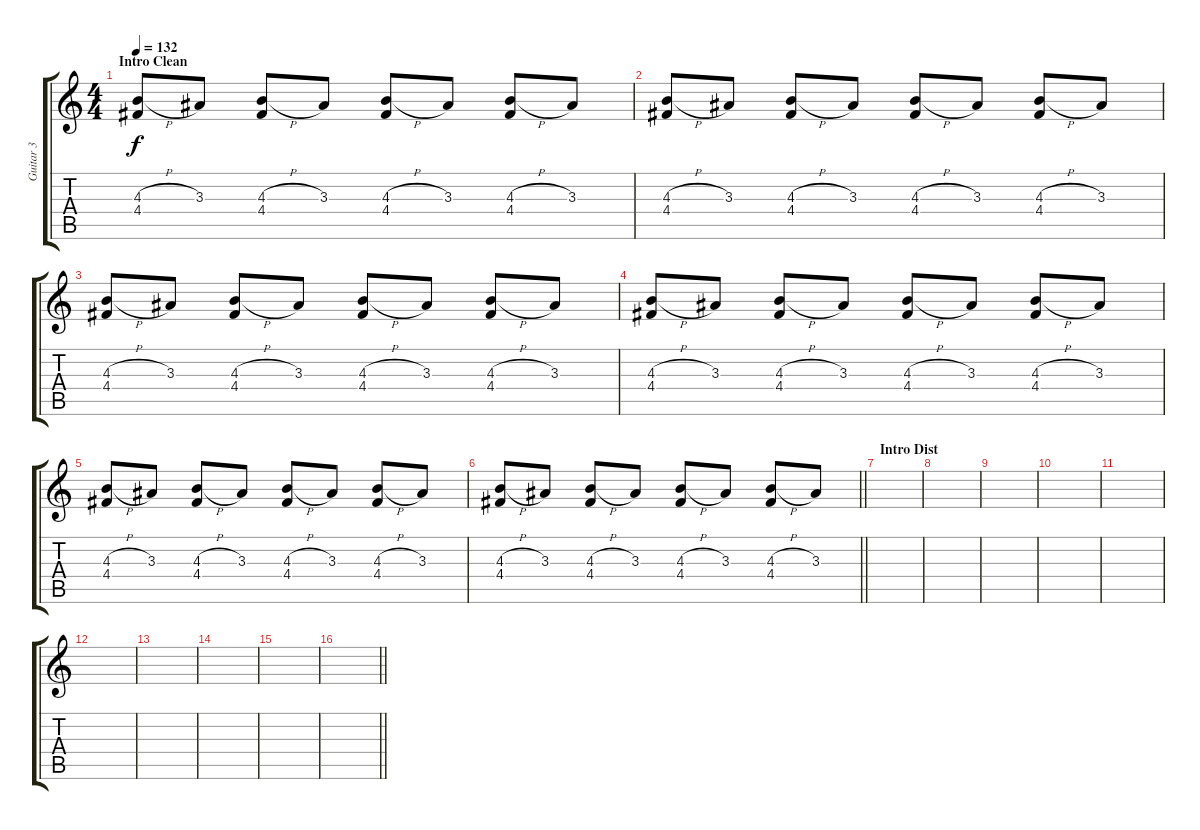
\track ("Guitar 3" "Guitar 3") {instrument electricguitarjazz}
\staff {score tabs}
\tuning (E4 B3 G3 D3 A2 E2) {hide}
\ts (4 4)
\section ("" "Intro Clean")
\tempo 132
\clef g2
\ks c
(4.3{h} 4.4).8{dy f instrument electricguitarjazz} 3.3.8 (4.3{h} 4.4).8 3.3.8 (4.3{h} 4.4).8 3.3.8 (4.3{h} 4.4).8 3.3.8 |
(4.3{h} 4.4).8 3.3.8 (4.3{h} 4.4).8 3.3.8 (4.3{h} 4.4).8 3.3.8 (4.3{h} 4.4).8 3.3.8 |
(4.3{h} 4.4).8 3.3.8 (4.3{h} 4.4).8 3.3.8 (4.3{h} 4.4).8 3.3.8 (4.3{h} 4.4).8 3.3.8 |
(4.3{h} 4.4).8 3.3.8 (4.3{h} 4.4).8 3.3.8 (4.3{h} 4.4).8 3.3.8 (4.3{h} 4.4).8 3.3.8 |
(4.3{h} 4.4).8 3.3.8 (4.3{h} 4.4).8 3.3.8 (4.3{h} 4.4).8 3.3.8 (4.3{h} 4.4).8 3.3.8 |
\barLineRight lightlight
(4.3{h} 4.4).8 3.3.8 (4.3{h} 4.4).8 3.3.8 (4.3{h} 4.4).8 3.3.8 (4.3{h} 4.4).8 3.3.8 |
\section ("" "Intro Dist")
|
|
|
|
|
|
|
|
|
\barLineRight lightlight
